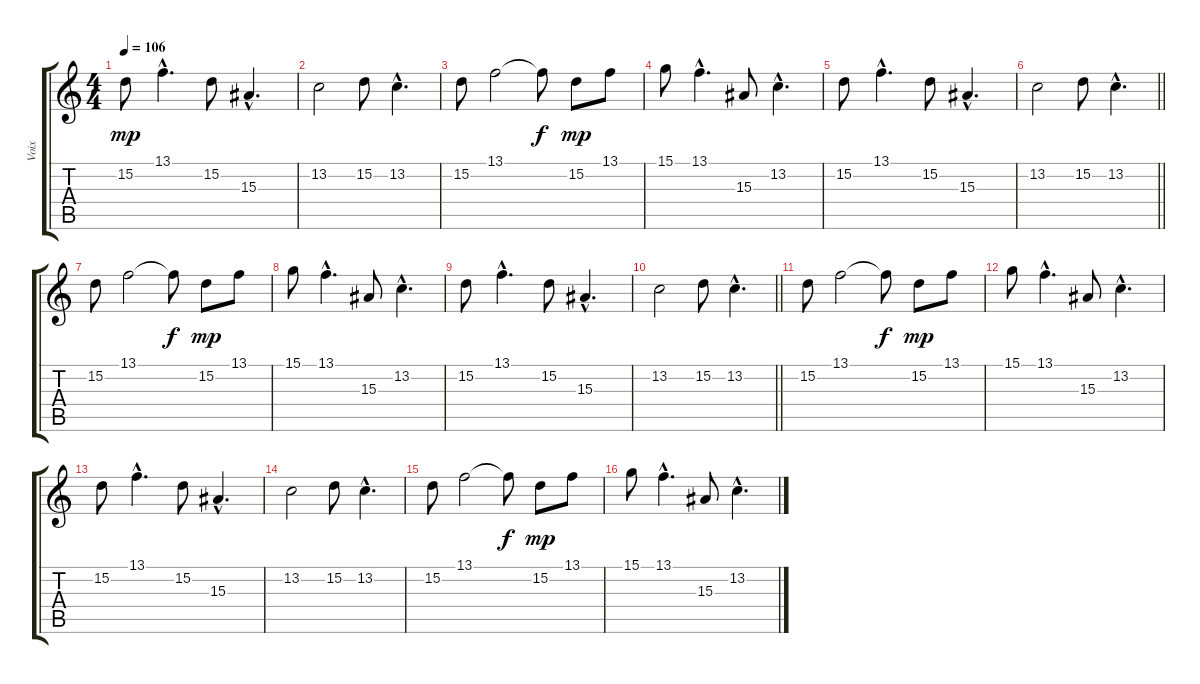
\track ("Voix " "Voix ") {instrument accordion}
\staff {score tabs}
\tuning (E4 B3 G3 D3 A2 E2) {hide}
\ts (4 4)
\tempo 106
\clef g2
\ks c
15.2.8{dy mp} 13.1{hac}.4{d} 15.2.8 15.3{hac}.4{d} |
13.2.2 15.2.8 13.2{hac}.4{d} |
15.2.8 13.1.2 13.1{t}.8{dy f} 15.2.8{dy mp} 13.1.8 |
15.1.8 13.1{hac}.4{d} 15.3.8 13.2{hac}.4{d} |
15.2.8 13.1{hac}.4{d} 15.2.8 15.3{hac}.4{d} |
\barLineRight lightlight
13.2.2 15.2.8 13.2{hac}.4{d} |
15.2.8{balance 12} 13.1.2 13.1{t}.8{dy f} 15.2.8{dy mp} 13.1.8 |
15.1.8 13.1{hac}.4{d} 15.3.8 13.2{hac}.4{d} |
15.2.8 13.1{hac}.4{d} 15.2.8 15.3{hac}.4{d} |
\barLineRight lightlight
13.2.2 15.2.8 13.2{hac}.4{d} |
15.2.8 13.1.2 13.1{t}.8{dy f} 15.2.8{dy mp} 13.1.8 |
15.1.8 13.1{hac}.4{d} 15.3.8 13.2{hac}.4{d} |
15.2.8 13.1{hac}.4{d} 15.2.8 15.3{hac}.4{d} |
13.2.2 15.2.8 13.2{hac}.4{d} |
15.2.8 13.1.2 13.1{t}.8{dy f} 15.2.8{dy mp} 13.1.8 |
15.1.8 13.1{hac}.4{d} 15.3.8 13.2{hac}.4{d}
